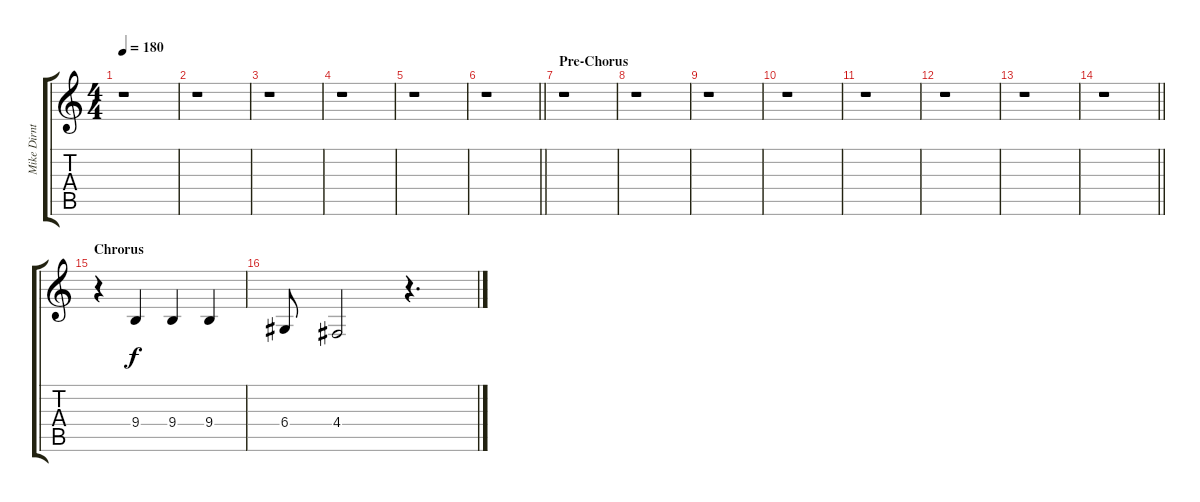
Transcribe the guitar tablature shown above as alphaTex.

\track ("Mike Dirnt (Back Vocals)" "Mike Dirnt") {instrument altosax}
\staff {score tabs}
\tuning (E4 B3 G3 D3 A2 E2) {hide}
\ts (4 4)
\tempo 180
\clef g2
\ks c
r.1{dy f} |
r.1 |
r.1 |
r.1 |
r.1 |
\barLineRight lightlight
r.1 |
\section ("" "Pre-Chorus")
r.1 |
r.1 |
r.1 |
r.1 |
r.1 |
r.1 |
r.1 |
\barLineRight lightlight
r.1 |
\section ("" "Chrorus")
r.4 9.4.4 9.4.4 9.4.4 |
6.4.8 4.4.2 r.4{d}
